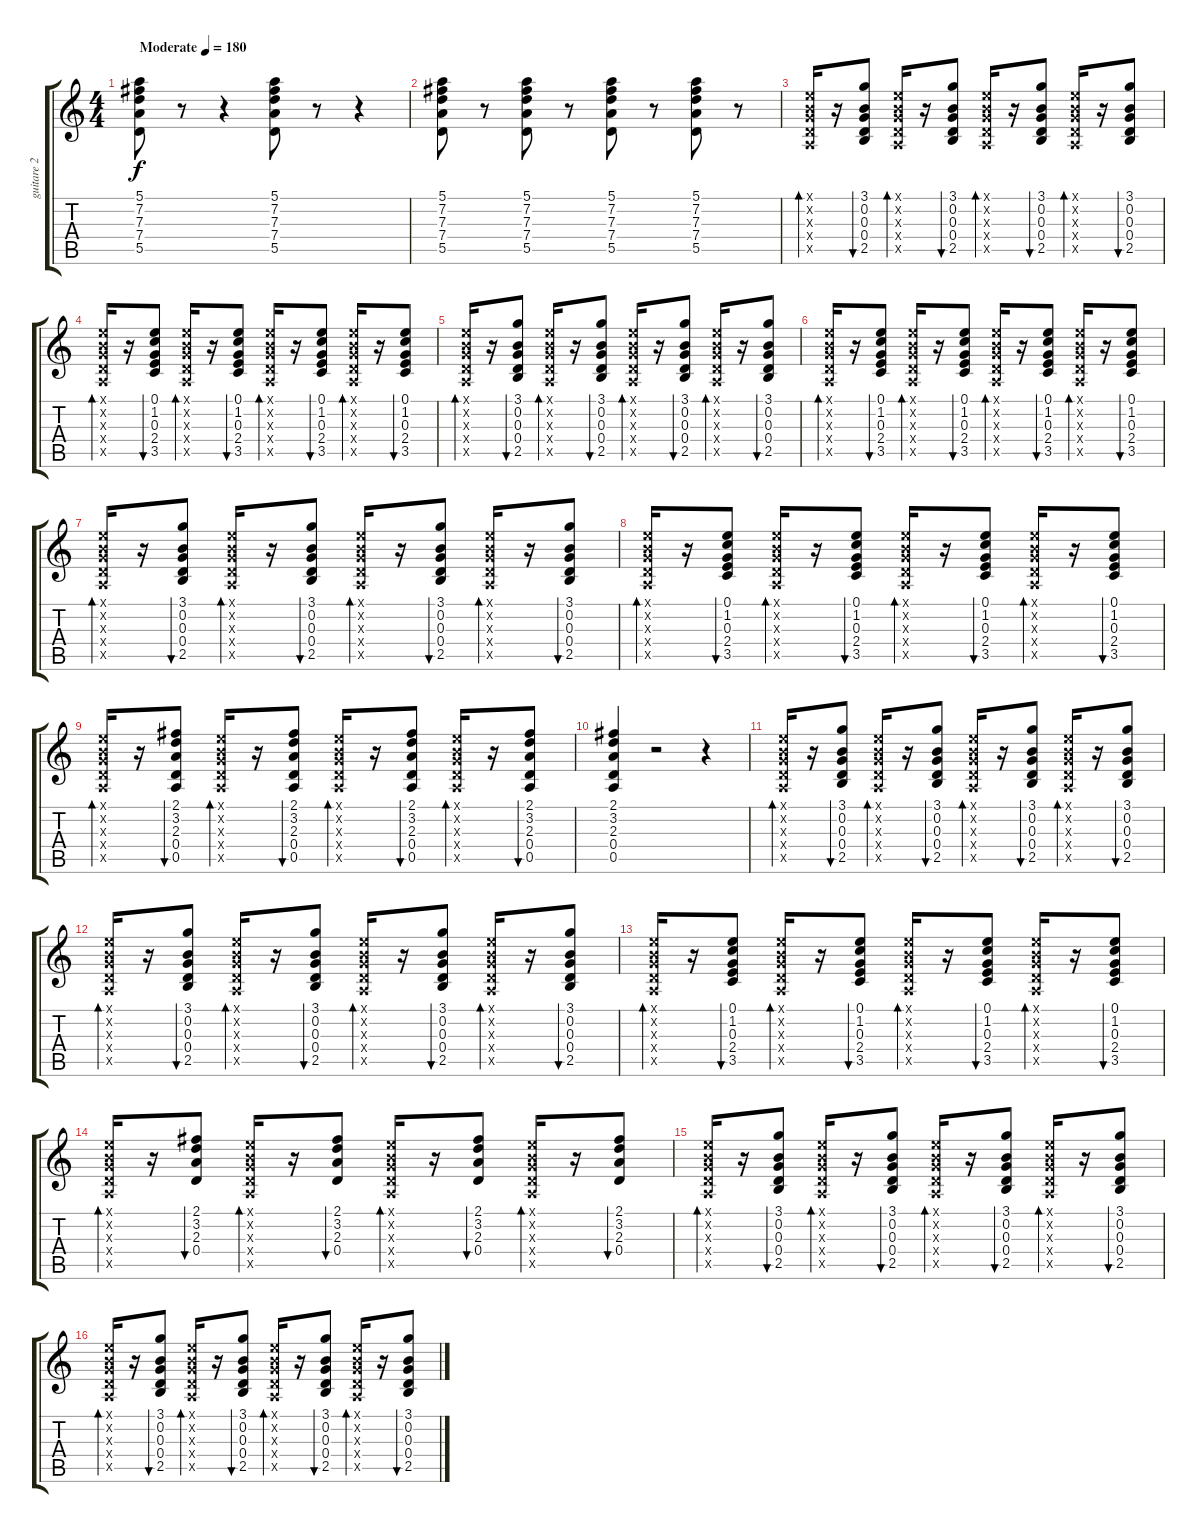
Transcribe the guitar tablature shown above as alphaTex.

\track ("guitare 2 (lint)" "guitare 2 ") {instrument electricguitarclean}
\staff {score tabs}
\tuning (E4 B3 G3 D3 A2 E2) {hide}
\ts (4 4)
\tempo (180 "Moderate")
\clef g2
\ks c
(5.1 7.2 7.3 7.4 5.5).8{dy f instrument electricguitarclean} r.8 r.4 (5.1 7.2 7.3 7.4 5.5).8 r.8 r.4 |
(5.1 7.2 7.3 7.4 5.5).8 r.8 (5.1 7.2 7.3 7.4 5.5).8 r.8 (5.1 7.2 7.3 7.4 5.5).8 r.8 (5.1 7.2 7.3 7.4 5.5).8 r.8 |
(0.1{x} 0.2{x} 0.3{x} 0.4{x} 0.5{x}).16{bd 60} r.16 (3.1 0.2 0.3 0.4 2.5).8{bu 60} (0.1{x} 0.2{x} 0.3{x} 0.4{x} 0.5{x}).16{bd 60} r.16 (3.1 0.2 0.3 0.4 2.5).8{bu 60} (0.1{x} 0.2{x} 0.3{x} 0.4{x} 0.5{x}).16{bd 60} r.16 (3.1 0.2 0.3 0.4 2.5).8{bu 60} (0.1{x} 0.2{x} 0.3{x} 0.4{x} 0.5{x}).16{bd 60} r.16 (3.1 0.2 0.3 0.4 2.5).8{bu 60} |
(0.1{x} 0.2{x} 0.3{x} 0.4{x} 0.5{x}).16{bd 60} r.16 (0.1 1.2 0.3 2.4 3.5).8{bu 60} (0.1{x} 0.2{x} 0.3{x} 0.4{x} 0.5{x}).16{bd 60} r.16 (0.1 1.2 0.3 2.4 3.5).8{bu 60} (0.1{x} 0.2{x} 0.3{x} 0.4{x} 0.5{x}).16{bd 60} r.16 (0.1 1.2 0.3 2.4 3.5).8{bu 60} (0.1{x} 0.2{x} 0.3{x} 0.4{x} 0.5{x}).16{bd 60} r.16 (0.1 1.2 0.3 2.4 3.5).8{bu 60} |
(0.1{x} 0.2{x} 0.3{x} 0.4{x} 0.5{x}).16{bd 60} r.16 (3.1 0.2 0.3 0.4 2.5).8{bu 60} (0.1{x} 0.2{x} 0.3{x} 0.4{x} 0.5{x}).16{bd 60} r.16 (3.1 0.2 0.3 0.4 2.5).8{bu 60} (0.1{x} 0.2{x} 0.3{x} 0.4{x} 0.5{x}).16{bd 60} r.16 (3.1 0.2 0.3 0.4 2.5).8{bu 60} (0.1{x} 0.2{x} 0.3{x} 0.4{x} 0.5{x}).16{bd 60} r.16 (3.1 0.2 0.3 0.4 2.5).8{bu 60} |
(0.1{x} 0.2{x} 0.3{x} 0.4{x} 0.5{x}).16{bd 60} r.16 (0.1 1.2 0.3 2.4 3.5).8{bu 60} (0.1{x} 0.2{x} 0.3{x} 0.4{x} 0.5{x}).16{bd 60} r.16 (0.1 1.2 0.3 2.4 3.5).8{bu 60} (0.1{x} 0.2{x} 0.3{x} 0.4{x} 0.5{x}).16{bd 60} r.16 (0.1 1.2 0.3 2.4 3.5).8{bu 60} (0.1{x} 0.2{x} 0.3{x} 0.4{x} 0.5{x}).16{bd 60} r.16 (0.1 1.2 0.3 2.4 3.5).8{bu 60} |
(0.1{x} 0.2{x} 0.3{x} 0.4{x} 0.5{x}).16{bd 60} r.16 (3.1 0.2 0.3 0.4 2.5).8{bu 60} (0.1{x} 0.2{x} 0.3{x} 0.4{x} 0.5{x}).16{bd 60} r.16 (3.1 0.2 0.3 0.4 2.5).8{bu 60} (0.1{x} 0.2{x} 0.3{x} 0.4{x} 0.5{x}).16{bd 60} r.16 (3.1 0.2 0.3 0.4 2.5).8{bu 60} (0.1{x} 0.2{x} 0.3{x} 0.4{x} 0.5{x}).16{bd 60} r.16 (3.1 0.2 0.3 0.4 2.5).8{bu 60} |
(0.1{x} 0.2{x} 0.3{x} 0.4{x} 0.5{x}).16{bd 60} r.16 (0.1 1.2 0.3 2.4 3.5).8{bu 60} (0.1{x} 0.2{x} 0.3{x} 0.4{x} 0.5{x}).16{bd 60} r.16 (0.1 1.2 0.3 2.4 3.5).8{bu 60} (0.1{x} 0.2{x} 0.3{x} 0.4{x} 0.5{x}).16{bd 60} r.16 (0.1 1.2 0.3 2.4 3.5).8{bu 60} (0.1{x} 0.2{x} 0.3{x} 0.4{x} 0.5{x}).16{bd 60} r.16 (0.1 1.2 0.3 2.4 3.5).8{bu 60} |
(0.1{x} 0.2{x} 0.3{x} 0.4{x} 0.5{x}).16{bd 60} r.16 (2.1 3.2 2.3 0.4 0.5).8{bu 60} (0.1{x} 0.2{x} 0.3{x} 0.4{x} 0.5{x}).16{bd 60} r.16 (2.1 3.2 2.3 0.4 0.5).8{bu 60} (0.1{x} 0.2{x} 0.3{x} 0.4{x} 0.5{x}).16{bd 60} r.16 (2.1 3.2 2.3 0.4 0.5).8{bu 60} (0.1{x} 0.2{x} 0.3{x} 0.4{x} 0.5{x}).16{bd 60} r.16 (2.1 3.2 2.3 0.4 0.5).8{bu 60} |
(2.1 3.2 2.3 0.4 0.5).4 r.2 r.4 |
(0.1{x} 0.2{x} 0.3{x} 0.4{x} 0.5{x}).16{bd 60} r.16 (3.1 0.2 0.3 0.4 2.5).8{bu 60} (0.1{x} 0.2{x} 0.3{x} 0.4{x} 0.5{x}).16{bd 60} r.16 (3.1 0.2 0.3 0.4 2.5).8{bu 60} (0.1{x} 0.2{x} 0.3{x} 0.4{x} 0.5{x}).16{bd 60} r.16 (3.1 0.2 0.3 0.4 2.5).8{bu 60} (0.1{x} 0.2{x} 0.3{x} 0.4{x} 0.5{x}).16{bd 60} r.16 (3.1 0.2 0.3 0.4 2.5).8{bu 60} |
(0.1{x} 0.2{x} 0.3{x} 0.4{x} 0.5{x}).16{bd 60} r.16 (3.1 0.2 0.3 0.4 2.5).8{bu 60} (0.1{x} 0.2{x} 0.3{x} 0.4{x} 0.5{x}).16{bd 60} r.16 (3.1 0.2 0.3 0.4 2.5).8{bu 60} (0.1{x} 0.2{x} 0.3{x} 0.4{x} 0.5{x}).16{bd 60} r.16 (3.1 0.2 0.3 0.4 2.5).8{bu 60} (0.1{x} 0.2{x} 0.3{x} 0.4{x} 0.5{x}).16{bd 60} r.16 (3.1 0.2 0.3 0.4 2.5).8{bu 60} |
(0.1{x} 0.2{x} 0.3{x} 0.4{x} 0.5{x}).16{bd 60} r.16 (0.1 1.2 0.3 2.4 3.5).8{bu 60} (0.1{x} 0.2{x} 0.3{x} 0.4{x} 0.5{x}).16{bd 60} r.16 (0.1 1.2 0.3 2.4 3.5).8{bu 60} (0.1{x} 0.2{x} 0.3{x} 0.4{x} 0.5{x}).16{bd 60} r.16 (0.1 1.2 0.3 2.4 3.5).8{bu 60} (0.1{x} 0.2{x} 0.3{x} 0.4{x} 0.5{x}).16{bd 60} r.16 (0.1 1.2 0.3 2.4 3.5).8{bu 60} |
(0.1{x} 0.2{x} 0.3{x} 0.4{x} 0.5{x}).16{bd 60} r.16 (2.1 3.2 2.3 0.4).8{bu 60} (0.1{x} 0.2{x} 0.3{x} 0.4{x} 0.5{x}).16{bd 60} r.16 (2.1 3.2 2.3 0.4).8{bu 60} (0.1{x} 0.2{x} 0.3{x} 0.4{x} 0.5{x}).16{bd 60} r.16 (2.1 3.2 2.3 0.4).8{bu 60} (0.1{x} 0.2{x} 0.3{x} 0.4{x} 0.5{x}).16{bd 60} r.16 (2.1 3.2 2.3 0.4).8{bu 60} |
(0.1{x} 0.2{x} 0.3{x} 0.4{x} 0.5{x}).16{bd 60} r.16 (3.1 0.2 0.3 0.4 2.5).8{bu 60} (0.1{x} 0.2{x} 0.3{x} 0.4{x} 0.5{x}).16{bd 60} r.16 (3.1 0.2 0.3 0.4 2.5).8{bu 60} (0.1{x} 0.2{x} 0.3{x} 0.4{x} 0.5{x}).16{bd 60} r.16 (3.1 0.2 0.3 0.4 2.5).8{bu 60} (0.1{x} 0.2{x} 0.3{x} 0.4{x} 0.5{x}).16{bd 60} r.16 (3.1 0.2 0.3 0.4 2.5).8{bu 60} |
(0.1{x} 0.2{x} 0.3{x} 0.4{x} 0.5{x}).16{bd 60} r.16 (3.1 0.2 0.3 0.4 2.5).8{bu 60} (0.1{x} 0.2{x} 0.3{x} 0.4{x} 0.5{x}).16{bd 60} r.16 (3.1 0.2 0.3 0.4 2.5).8{bu 60} (0.1{x} 0.2{x} 0.3{x} 0.4{x} 0.5{x}).16{bd 60} r.16 (3.1 0.2 0.3 0.4 2.5).8{bu 60} (0.1{x} 0.2{x} 0.3{x} 0.4{x} 0.5{x}).16{bd 60} r.16 (3.1 0.2 0.3 0.4 2.5).8{bu 60}
